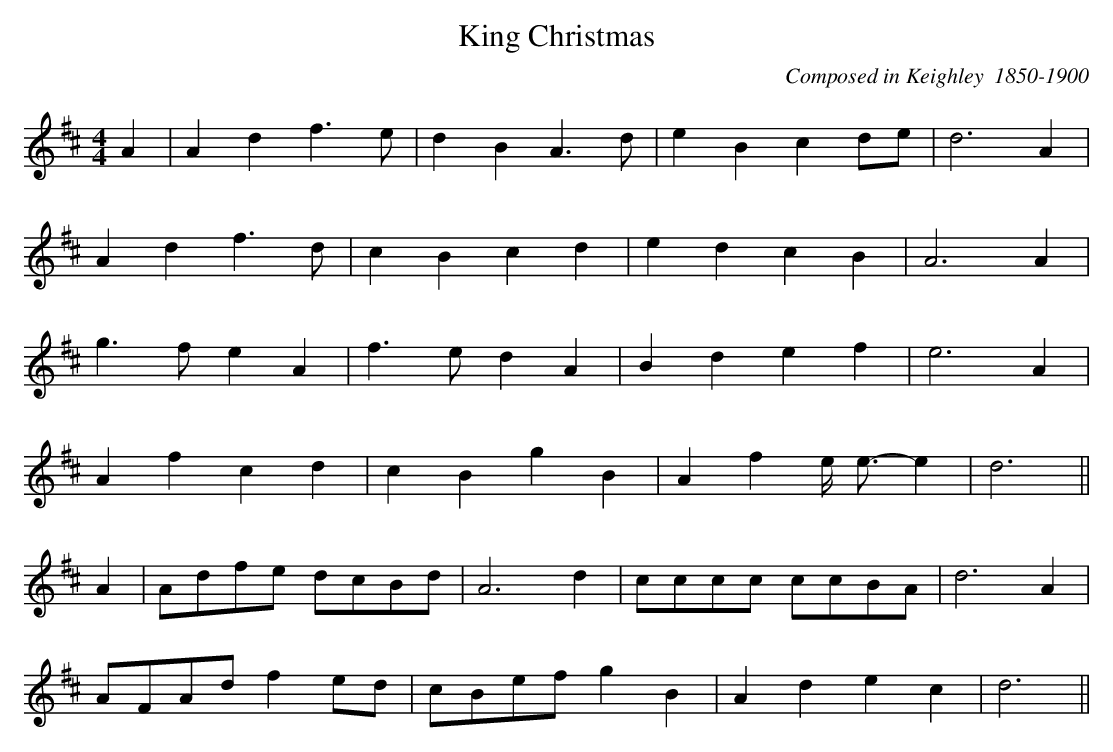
X:1
T:King Christmas
C:Composed in Keighley  1850-1900
M:4/4
L:1/8
K:Dmaj
A2|A2 d2 f3 e|d2 B2 A3 d| e2 B2 c2 de| d6 A2|
A2 d2 f3 d| c2 B2 c2 d2| e2 d2 c2 B2 | A6 A2|
g3 f e2 A2| f3 e d2 A2| B2 d2 e2 f2| e6 A2|
A2 f2 c2 d2| c2 B2 !FERMATA!g2 B2| A2 f2 e< e- e2 |d6||
A2| Adfe dcBd| A6 d2| cccc ccBA| d6 A2|
AFAd !FERMATA!f2 ed| cBef !FERMATA!g2 B2| A2d2 e2 c2|d6||
